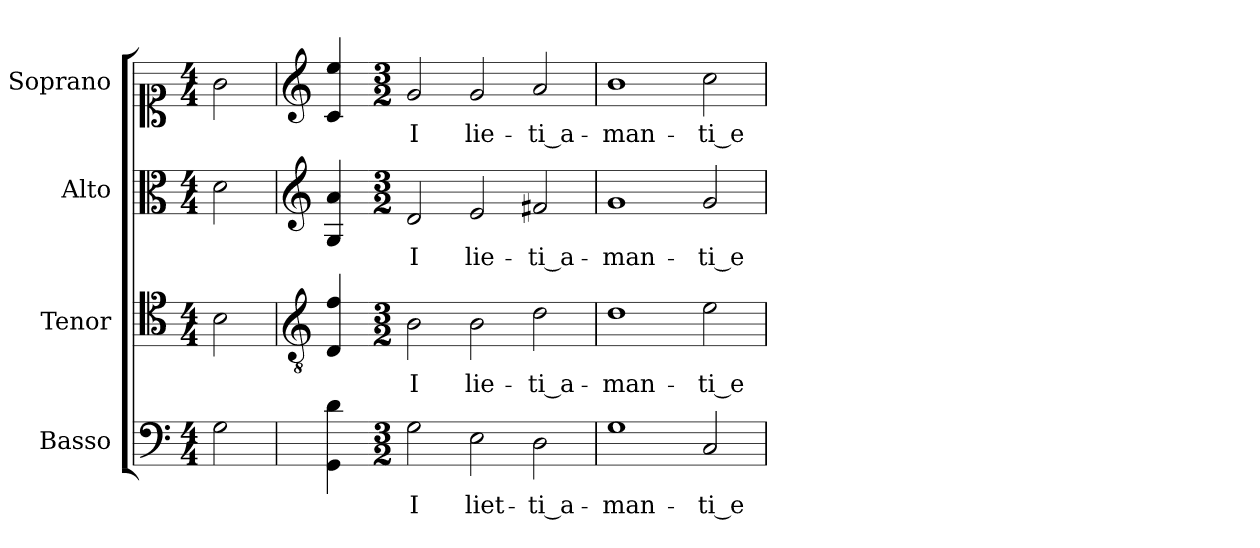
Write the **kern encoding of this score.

**kern	**text	**kern	**text	**kern	**text	**kern	**text
*part4	*part4	*part3	*part3	*part2	*part2	*part1	*part1
*staff4	*staff4	*staff3	*staff3	*staff2	*staff2	*staff1	*staff1
*I"Basso	*	*I"Tenor	*	*I"Alto	*	*I"Soprano	*
*	*	*I'T.	*	*I'A.	*	*I'Sop.	*
!!LO:PB:g=z
*clefF4	*	*clefC4	*	*clefC3	*	*clefC1	*
*	*	*ITrd7c12	*	*	*	*	*
*k[]	*	*k[]	*	*k[]	*	*k[]	*
*C:	*	*C:	*	*C:	*	*C:	*
*M4/4	*	*M4/4	*	*M4/4	*	*M4/4	*
=1	=1	=1	=1	=1	=1	=1	=1
!LO:N:head=open	!	!LO:N:head=open	!	!LO:N:head=open	!	!LO:N:head=open	!
2Gi\	.	2BBi\	.	2di\	.	2gi\	.
=2	=2	=2	=2	=2	=2	=2	=2
*	*	*clefGv2	*	*clefG2	*	*clefG2	*
4GGi\ 4di	.	4DDi/ 4Fi	.	4Gi/ 4ai	.	4ci/ 4eei	.
=3-	=3-	=3-	=3-	=3-	=3-	=3-	=3-
*M3/2	*	*M3/2	*	*M3/2	*	*M3/2	*
!	!LO:LY:b:color=#000000	!	!	!	!	!	!
!	!	!	!LO:LY:b:color=#000000	!	!	!	!
!	!	!	!	!	!LO:LY:b:color=#000000	!	!
!	!	!	!	!	!	!	!LO:LY:b:color=#000000
2Gi\	I	2BBi\	I	2di/	I	2gi/	I
!	!LO:LY:b:color=#000000	!	!	!	!	!	!
!	!	!	!LO:LY:b:color=#000000	!	!	!	!
!	!	!	!	!	!LO:LY:b:color=#000000	!	!
!	!	!	!	!	!	!	!LO:LY:b:color=#000000
2Ei\	liet-	2BBi\	lie-	2ei/	lie-	2gi/	lie-
!	!LO:LY:b:color=#000000	!	!	!	!	!	!
!	!	!	!LO:LY:b:color=#000000	!	!	!	!
!	!	!	!	!	!LO:LY:b:color=#000000	!	!
!	!	!	!	!	!	!	!LO:LY:b:color=#000000
2Di\	-ti_a-	2Di\	-ti_a-	2f#Xi/	-ti_a-	2ai/	-ti_a-
=4	=4	=4	=4	=4	=4	=4	=4
!	!LO:LY:b:color=#000000	!	!	!	!	!	!
!	!	!	!LO:LY:b:color=#000000	!	!	!	!
!	!	!	!	!	!LO:LY:b:color=#000000	!	!
!	!	!	!	!	!	!	!LO:LY:b:color=#000000
1Gi	-man-	1Di	-man-	1gi	-man-	1bi	-man-
!	!LO:LY:b:color=#000000	!	!	!	!	!	!
!	!	!	!LO:LY:b:color=#000000	!	!	!	!
!	!	!	!	!	!LO:LY:b:color=#000000	!	!
!	!	!	!	!	!	!	!LO:LY:b:color=#000000
2Ci/	-ti_e	2Ei\	-ti_e	2gi/	-ti_e	2cci\	-ti_e
=	=	=	=	=	=	=	=
*-	*-	*-	*-	*-	*-	*-	*-
